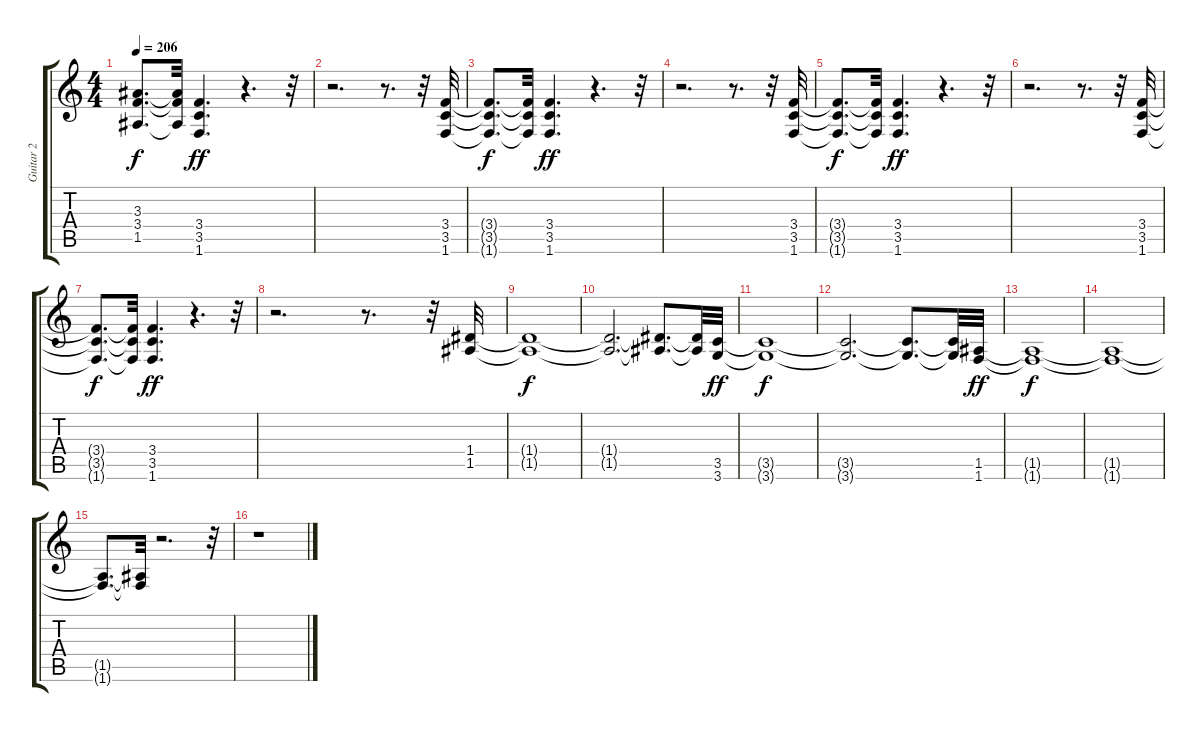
\track ("Guitar 2" "Guitar 2") {instrument electricguitarmuted}
\staff {score tabs}
\tuning (E4 B3 G3 D3 A2 E2) {hide}
\ts (4 4)
\tempo 206
\clef g2
\ks c
(3.3{t} 3.4{t} 1.5{t}).8{d dy f} (3.3{t} 3.4{t} 1.5{t}).32 (3.4 3.5 1.6).4{d dy ff} r.4{d} r.32 |
r.2{d} r.8{d} r.32 (3.4 3.5 1.6).32 |
(3.4{t} 3.5{t} 1.6{t}).8{d dy f} (3.4{t} 3.5{t} 1.6{t}).32 (3.4 3.5 1.6).4{d dy ff} r.4{d} r.32 |
r.2{d} r.8{d} r.32 (3.4 3.5 1.6).32 |
(3.4{t} 3.5{t} 1.6{t}).8{d dy f} (3.4{t} 3.5{t} 1.6{t}).32 (3.4 3.5 1.6).4{d dy ff} r.4{d} r.32 |
r.2{d} r.8{d} r.32 (3.4 3.5 1.6).32 |
(3.4{t} 3.5{t} 1.6{t}).8{d dy f} (3.4{t} 3.5{t} 1.6{t}).32 (3.4 3.5 1.6).4{d dy ff} r.4{d} r.32 |
r.2{d} r.8{d} r.32 (1.4 1.5).32 |
(1.4{t} 1.5{t}).1{dy f} |
(1.4{t} 1.5{t}).2{d} (1.4{t} 1.5{t}).8{d} (1.4{t} 1.5{t}).32 (3.5 3.6).32{dy ff} |
(3.5{t} 3.6{t}).1{dy f} |
(3.5{t} 3.6{t}).2{d} (3.5{t} 3.6{t}).8{d} (3.5{t} 3.6{t}).32 (1.5 1.6).32{dy ff} |
(1.5{t} 1.6{t}).1{dy f} |
(1.5{t} 1.6{t}).1 |
(1.5{t} 1.6{t}).8{d} (1.5{t} 1.6{t}).32 r.2{d} r.32 |
r.1
